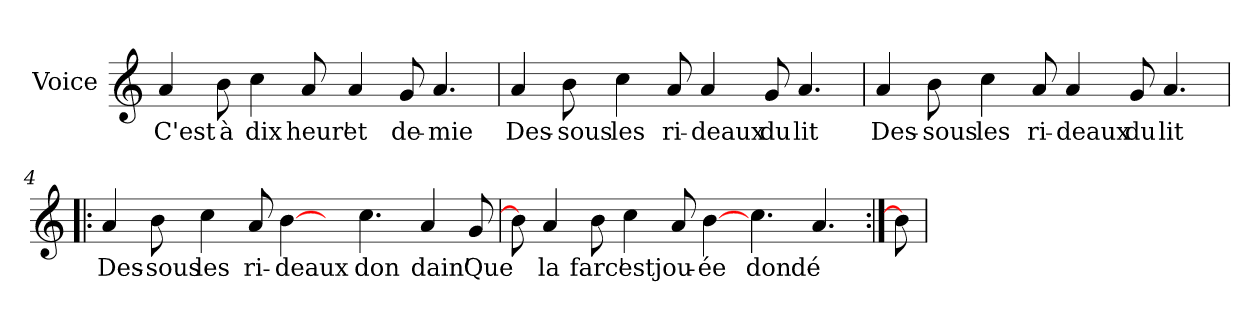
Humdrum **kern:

**kern	**text
*part1	*part1
*staff1	*staff1
*I"Voice	*
*I'V	*
*clefG2	*
*k[]	*
*C:	*
=1	=1
4a/	C'est
8b\	à
4cc\	dix
8a/	heur'
4a/	et
8g/	de-
4.a/	-mie
=2	=2
4a/	Des-
8b\	-sous
4cc\	les
8a/	ri-
4a/	-deaux
8g/	du
4.a/	lit
=3	=3
4a/	Des-
8b\	-sous
4cc\	les
8a/	ri-
4a/	-deaux
8g/	du
4.a/	lit
!!LO:LB:g=z
=4!|:	=4!|:
4a/	Des-
8b\	-sous
4cc\	les
8a/	ri-
[4b\	-deaux
8ryy	.
4.cc\	don
4a/	dain'
8g/	Que
=5	=5
8b\]	.
4a/	la
8b\	farc'
4cc\	est
8a/	jou-
[4b\	-ée
4.cc\	don
4.a/	dé
=6:|!	=6:|!
8b\]	.
=	=
*-	*-
